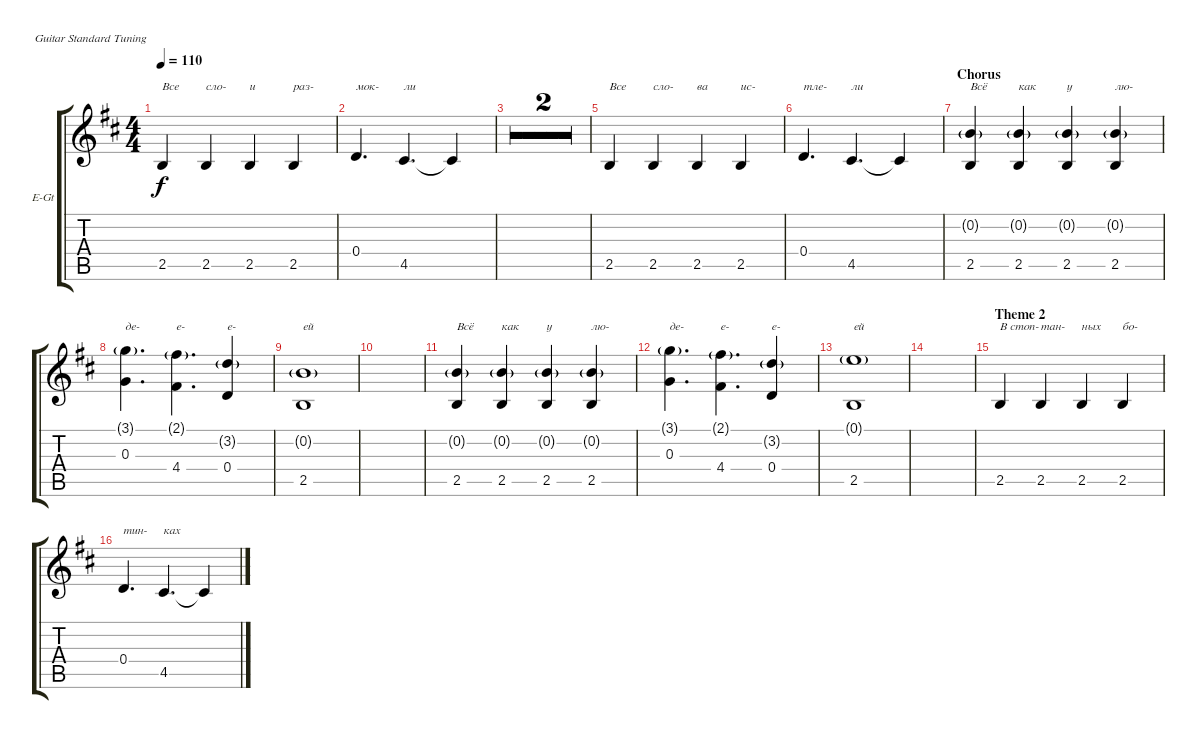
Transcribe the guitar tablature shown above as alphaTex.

\defaultSystemsLayout 4
\bracketExtendMode groupsimilarinstruments
\firstSystemTrackNameOrientation horizontal
\otherSystemsTrackNameOrientation horizontal
\track ("Voice" "E-Gt") {multiBarRest instrument electricguitarclean}
\staff {score tabs}
\tuning (E4 B3 G3 D3 A2 E2)
\ts (4 4)
\tempo 110
\clef g2
\ks d
2.5.4{txt "Все" dy f} 2.5.4{txt "сло-"} 2.5.4{txt "и"} 2.5.4{txt "раз-"} |
0.4.4{d txt "мок-"} 4.5.4{d txt "ли"} 4.5{t}.4 |
|
|
2.5.4{txt "Все"} 2.5.4{txt "сло-"} 2.5.4{txt "ва"} 2.5.4{txt "ис-"} |
0.4.4{d txt "тле-"} 4.5.4{d txt "ли"} 4.5{t}.4 |
\section ("" "Chorus")
(2.5 0.2{g}).4{txt "Всё"} (2.5 0.2{g}).4{txt "как"} (2.5 0.2{g}).4{txt "у"} (2.5 0.2{g}).4{txt "лю-"} |
(0.3 3.1{g}).4{d txt "де-"} (4.4 2.1{g}).4{d txt "е-"} (0.4 3.2{g}).4{txt "е-"} |
(2.5 0.2{g}).1{txt "ей"} |
|
(2.5 0.2{g}).4{txt "Всё"} (2.5 0.2{g}).4{txt "как"} (2.5 0.2{g}).4{txt "у"} (2.5 0.2{g}).4{txt "лю-"} |
(0.3 3.1{g}).4{d txt "де-"} (4.4 2.1{g}).4{d txt "е-"} (0.4 3.2{g}).4{txt "е-"} |
(2.5 0.1{g}).1{txt "ей"} |
|
\section ("" "Theme 2")
2.5.4{txt "В стоп-"} 2.5.4{txt "тан-"} 2.5.4{txt "ных"} 2.5.4{txt "бо-"} |
0.4.4{d txt "тин-"} 4.5.4{d txt "ках"} 4.5{t}.4
